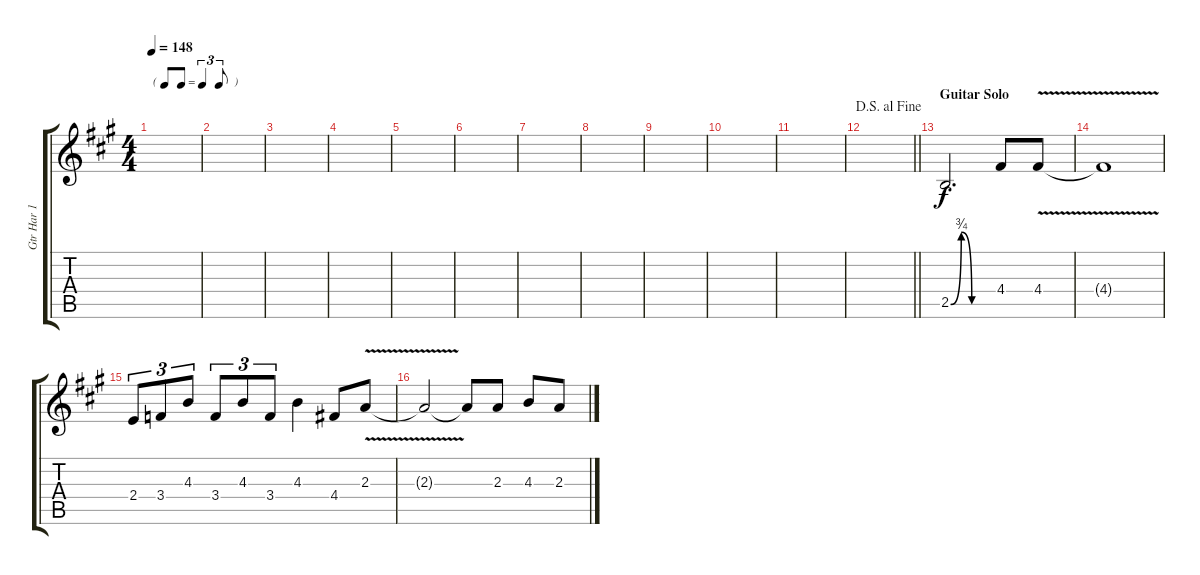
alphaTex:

\track ("Gtr Har 1" "Gtr Har 1") {instrument overdrivenguitar}
\staff {score tabs}
\tuning (E4 B3 G3 D3 A2 E2) {hide}
\ts (4 4)
\tf triplet8th
\tempo 148
\clef g2
\ks f#minor
|
|
|
|
|
|
|
|
|
|
|
\jump dalsegnoalfine
\barLineRight lightlight
|
\section ("" "Guitar Solo")
2.5{be (custom 0 0 15 3 30 0 60 0)}.2{d} 4.4.8 4.4{v}.8 |
4.4{t}.1 |
2.4.8{tu (3 2)} 3.4.8{tu (3 2)} 4.3.8{tu (3 2)} 3.4.8{tu (3 2)} 4.3.8{tu (3 2)} 3.4.8{tu (3 2)} 4.3.4 4.4.8 2.3{v}.8 |
2.3{t}.2 2.3{t}.8 2.3.8 4.3.8 2.3.8
